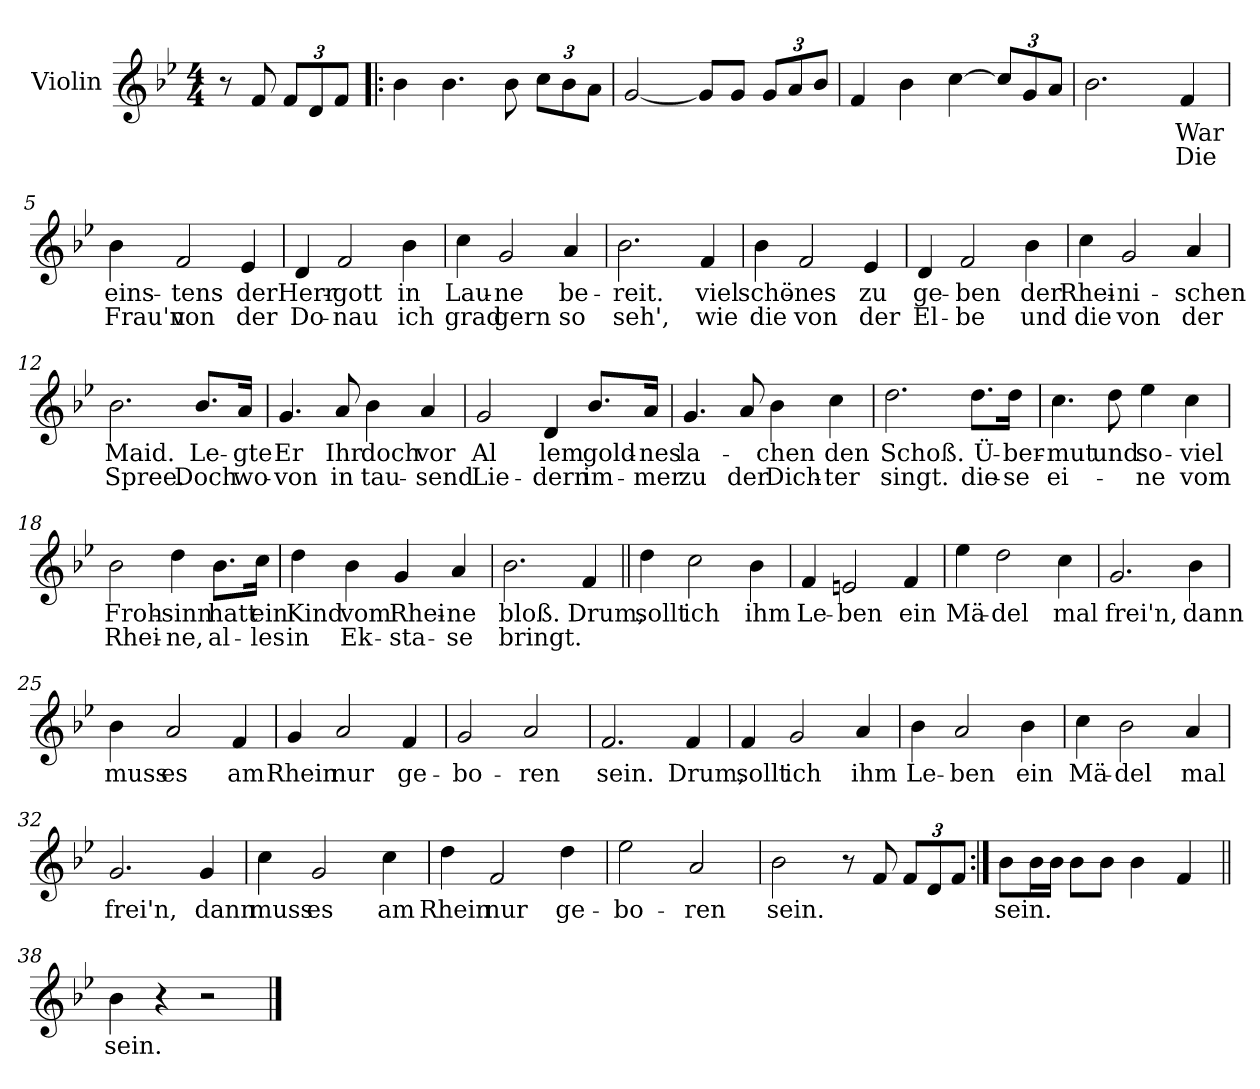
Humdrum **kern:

**kern	**text	**text
*part1	*part1	*part1
*staff1	*staff1	*staff1
*I"Violin	*	*
*I'Vln	*	*
*clefG2	*	*
*k[b-e-]	*	*
*B-:	*	*
*M4/4	*	*
=	=	=
8r	.	.
8f/	.	.
*Xbrackettup	*	*
12f/L	.	.
12d/	.	.
12f/J	.	.
=1!|:	=1!|:	=1!|:
4b-\	.	.
4.b-\	.	.
8b-\	.	.
12cc\L	.	.
12b-\	.	.
12a\J	.	.
=2	=2	=2
[2g/	.	.
8g/L]	.	.
8g/J	.	.
12g/L	.	.
12a/	.	.
12b-/J	.	.
=3	=3	=3
4f/	.	.
4b-\	.	.
[4cc\	.	.
12cc/L]	.	.
12g/	.	.
12a/J	.	.
=4	=4	=4
2.b-\	.	.
4f/	War	Die
=5	=5	=5
4b-\	eins-	Frau'n
2f/	-tens	von
4e-/	der	der
!!LO:LB:g=z
=6	=6	=6
4d/	Herr-	Do-
2f/	-gott	-nau
4b-\	in	ich
=7	=7	=7
4cc\	Lau-	grad
2g/	-ne	gern
4a/	be-	so
=8	=8	=8
2.b-\	-reit.	seh',
4f/	viel	wie
=9	=9	=9
4b-\	schö-	die
2f/	-nes	von
4e-/	zu	der
=10	=10	=10
4d/	ge-	El-
2f/	-ben	-be
4b-\	der	und
!!LO:LB:g=z
=11	=11	=11
4cc\	Rhei-	die
2g/	-ni-	von
4a/	-schen	der
=12	=12	=12
2.b-\	Maid.	Spree.
8.b-/L	Le-	Doch
16a/Jk	-gte	wo-
=13	=13	=13
4.g/	Er	-von
8a/	Ihr	in
4b-\	doch	tau-
4a/	vor	-send
=14	=14	=14
2g/	Al	Lie-
4d/	lem	-dern
8.b-/L	gold-	im-
16a/Jk	-nes	-mer
!!LO:LB:g=z
=15	=15	=15
4.g/	la-	zu
8a/	.	der
4b-\	-chen	Dich-
4cc\	den	-ter
=16	=16	=16
2.dd\	Schoß.	singt.
8.dd\L	Ü-	die-
16dd\Jk	-ber-	-se
=17	=17	=17
4.cc\	-mut	ei-
8dd\	und	.
4ee-\	so-	-ne
4cc\	-viel	vom
=18	=18	=18
2b-\	Froh-	Rhei-
4dd\	-sinn	-ne,
8.b-\L	hatt	al-
16cc\Jk	ein	-les
!!LO:LB:g=z
=19	=19	=19
4dd\	Kind	in
4b-\	vom	Ek-
4g/	Rhei-	-sta-
4a/	-ne	-se
=20	=20	=20
2.b-\	bloß.	bringt.
4f/	Drum,	.
=21||	=21||	=21||
4dd\	sollt	.
2cc\	ich	.
4b-\	ihm	.
=22	=22	=22
4f/	Le-	.
2en/	-ben	.
4f/	ein	.
=23	=23	=23
4ee-\	Mä-	.
2dd\	-del	.
4cc\	mal	.
!!LO:LB:g=z
=24	=24	=24
2.g/	frei'n,	.
4b-\	dann	.
=25	=25	=25
4b-\	muss	.
2a/	es	.
4f/	am	.
=26	=26	=26
4g/	Rhein	.
2a/	nur	.
4f/	ge-	.
=27	=27	=27
2g/	-bo-	.
2a/	-ren	.
=28	=28	=28
2.f/	sein.	.
4f/	Drum,	.
=29	=29	=29
4f/	sollt	.
2g/	ich	.
4a/	ihm	.
!!LO:LB:g=z
=30	=30	=30
4b-\	Le-	.
2a/	-ben	.
4b-\	ein	.
=31	=31	=31
4cc\	Mä-	.
2b-\	-del	.
4a/	mal	.
=32	=32	=32
2.g/	frei'n,	.
4g/	dann	.
=33	=33	=33
4cc\	muss	.
2g/	es	.
4cc\	am	.
=34	=34	=34
4dd\	Rhein	.
2f/	nur	.
4dd\	ge-	.
=35	=35	=35
2ee-\	-bo-	.
2a/	-ren	.
!!LO:LB:g=z
=36	=36	=36
2b-\	sein.	.
8r	.	.
8f/	.	.
12f/L	.	.
12d/	.	.
12f/J	.	.
=37:|!	=37:|!	=37:|!
8b-\L	sein.	.
16b-\L	.	.
16b-\JJ	.	.
8b-\L	.	.
8b-\J	.	.
4b-\	.	.
4f/	.	.
=38||	=38||	=38||
4b-\	sein.	.
4r	.	.
2r	.	.
==	==	==
*-	*-	*-
